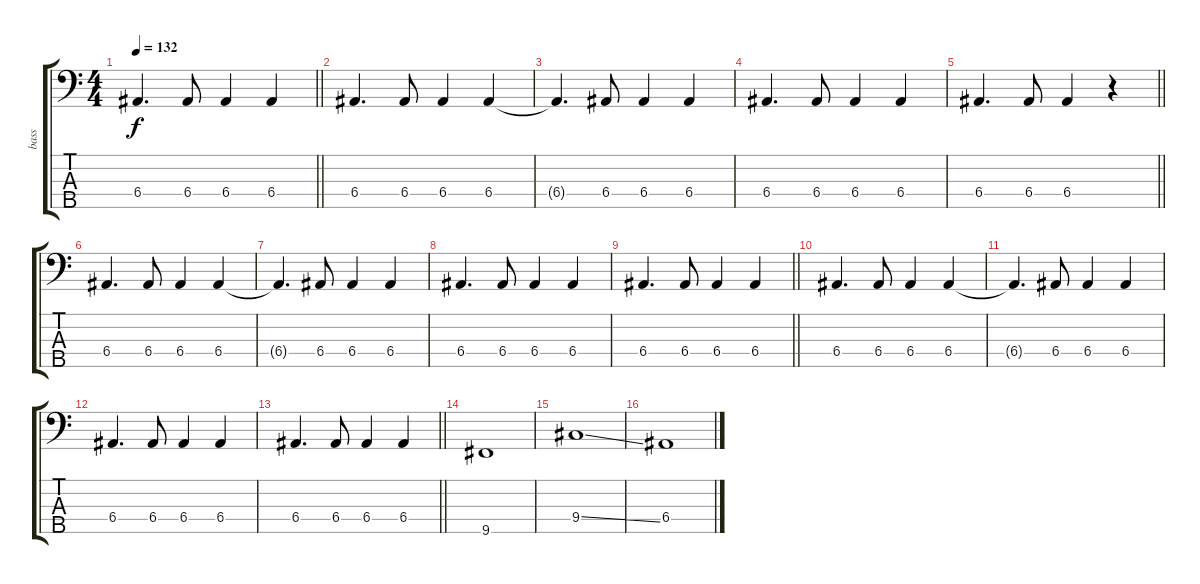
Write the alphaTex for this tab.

\track ("bass" "bass") {instrument electricbassfinger}
\staff {score tabs}
\tuning (G2 D2 A1 E1 A0) {hide}
\ts (4 4)
\tempo 132
\clef f4
\barLineRight lightlight
\ks c
6.4.4{d dy f} 6.4.8 6.4.4 6.4.4 |
6.4.4{d} 6.4.8 6.4.4 6.4.4 |
6.4{t}.4{d} 6.4.8 6.4.4 6.4.4 |
6.4.4{d} 6.4.8 6.4.4 6.4.4 |
\barLineRight lightlight
6.4.4{d} 6.4.8 6.4.4 r.4 |
\section ("" "")
6.4.4{d} 6.4.8 6.4.4 6.4.4 |
6.4{t}.4{d} 6.4.8 6.4.4 6.4.4 |
6.4.4{d} 6.4.8 6.4.4 6.4.4 |
\barLineRight lightlight
6.4.4{d} 6.4.8 6.4.4 6.4.4 |
6.4.4{d} 6.4.8 6.4.4 6.4.4 |
6.4{t}.4{d} 6.4.8 6.4.4 6.4.4 |
6.4.4{d} 6.4.8 6.4.4 6.4.4 |
\barLineRight lightlight
6.4.4{d} 6.4.8 6.4.4 6.4.4 |
\section ("" "")
9.5.1 |
9.4{ss}.1 |
6.4.1
